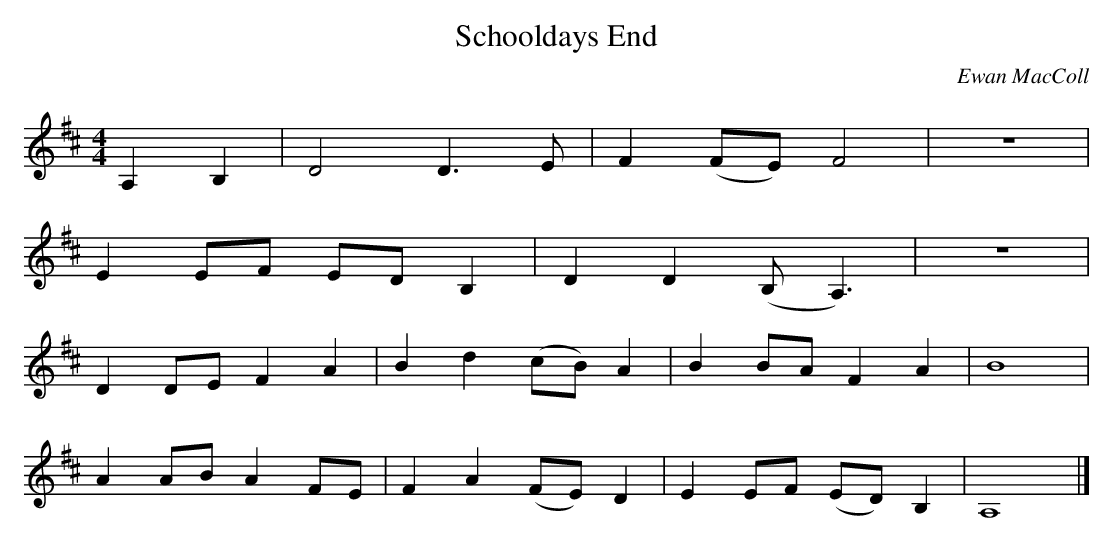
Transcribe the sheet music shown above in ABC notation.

X:1
T:Schooldays End
C:Ewan MacColl
M:4/4
L:1/8
K:AMix
A,2B,2|D4    D3  E |F2 (FE) F4    |z8           |
       E2 EF ED B,2|D2  D2 (B,A,3)|z8           |
       D2 DE F2 A2 |B2  d2 (cB) A2|B2 BA  F2 A2 |B8  |
       A2 AB A2 FE |F2  A2 (FE) D2|E2 EF (ED)B,2|A,8|]

It's a successful tune for his song, but he got the nationality wrong - in
fact it uses a scale common to Scottish and Chinese music.  Japanese folk
music sometimes uses Chinese scales, and the basic scale of the shakuhachi,
the traditional five-hole end-blown bamboo flute, is phrygian/minor/dorian
pentatonic - other scales are achieved by half-holing.  But Japanese music
has two hexatonic scales of its own.  Both of them combine two rising and
falling pentatonic scales which differ near the top.
